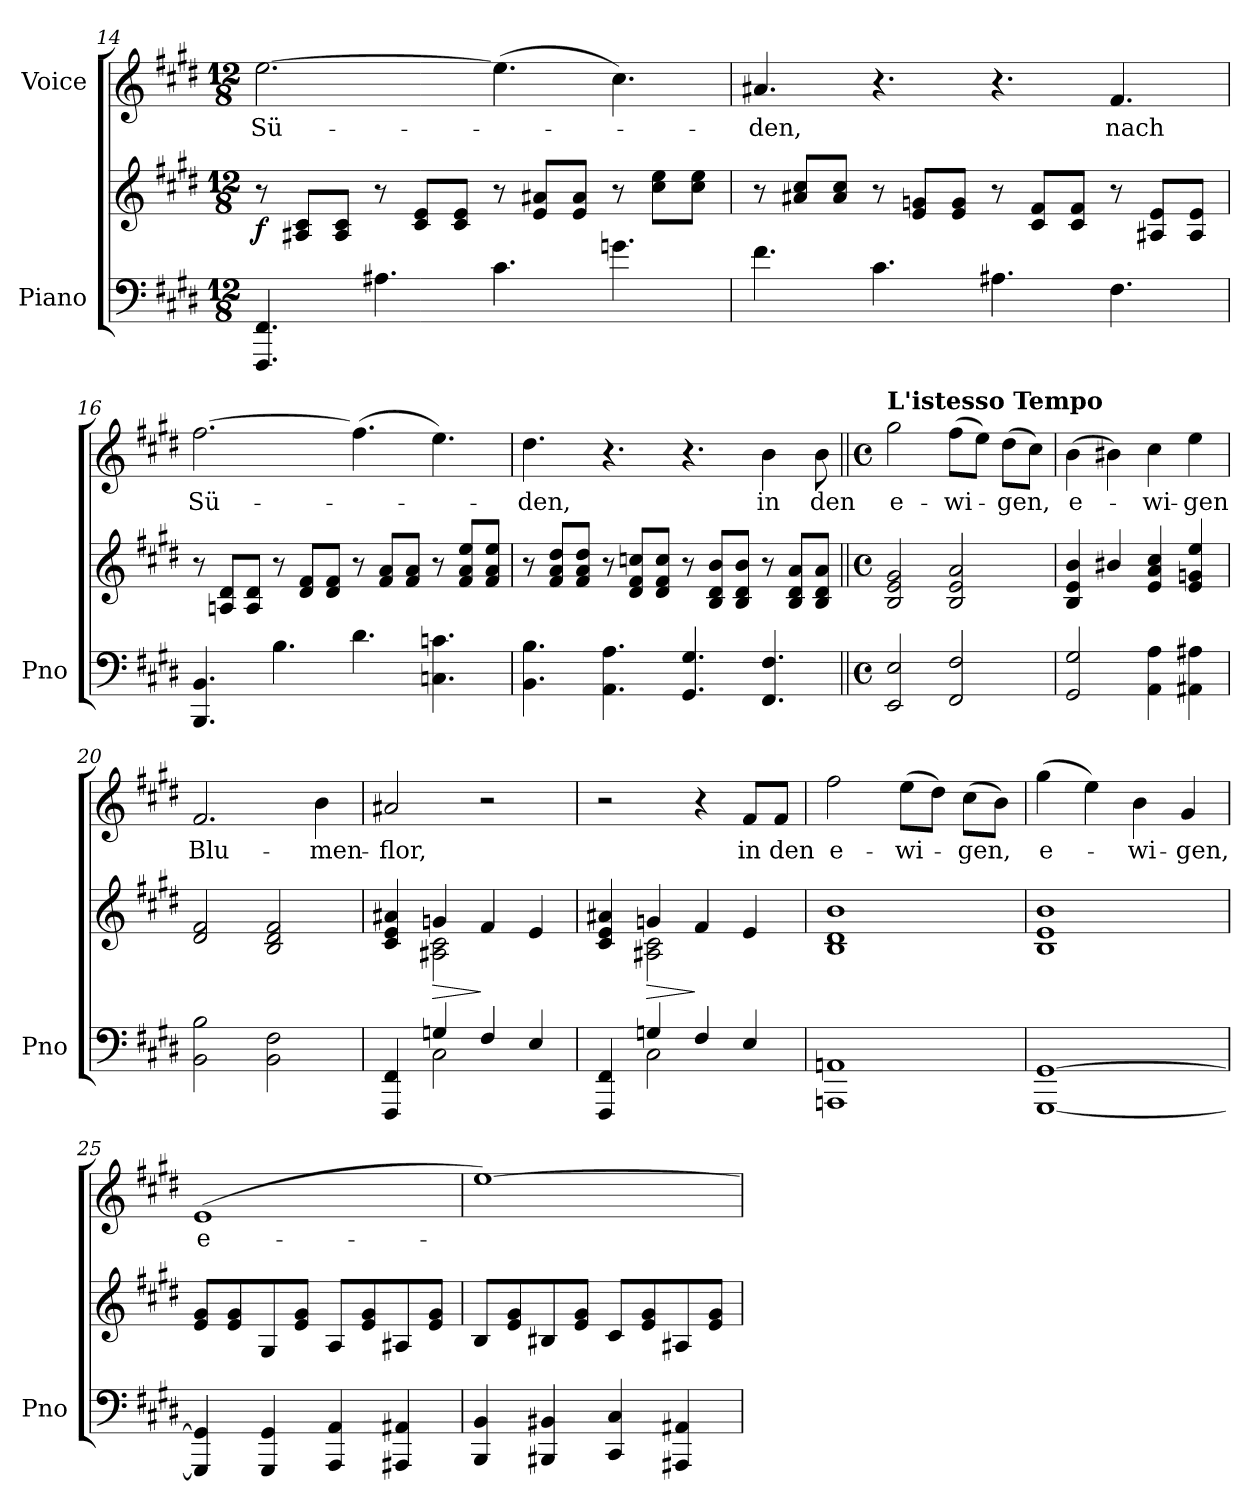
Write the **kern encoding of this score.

**kern	**kern	**dynam	**kern	**text
*part2	*part2	*part2	*part1	*part1
*staff3	*staff2	*staff2/3	*staff1	*staff1
*I"Piano	*	*	*I"Voice	*
*I'Pno	*	*	*	*
!!LO:PB:g=z
*clefF4	*clefG2	*	*clefG2	*
*k[f#c#g#d#]	*k[f#c#g#d#]	*	*k[f#c#g#d#]	*
*M12/8	*M12/8	*	*M12/8	*
=14	=14	=14	=14	=14
!	!	!LO:DY:b	!	!LO:LY:b
4.FFF#/ 4.FF#/	8r	f	[2.ee\	Sü-
.	8A#X/ 8c#/L	.	.	.
.	8A#/ 8c#/J	.	.	.
4.A#X\	8r	.	.	.
.	8c#/ 8e/L	.	.	.
.	8c#/ 8e/J	.	.	.
4.c#\	8r	.	(>4.ee\]	.
.	8e/ 8a#X/L	.	.	.
.	8e/ 8a#/J	.	.	.
4.gn\	8r	.	4.cc#\)	.
.	8cc#\ 8ee\L	.	.	.
.	8cc#\ 8ee\J	.	.	.
=15	=15	=15	=15	=15
!	!	!	!	!LO:LY:b
4.f#\	8r	.	4.a#X/	-den,
.	8a#X/ 8cc#/L	.	.	.
.	8a#/ 8cc#/J	.	.	.
4.c#\	8r	.	4.r	.
.	8e/ 8gn/L	.	.	.
.	8e/ 8g/J	.	.	.
4.A#X\	8r	.	4.r	.
.	8c#/ 8f#/L	.	.	.
.	8c#/ 8f#/J	.	.	.
!	!	!	!	!LO:LY:b
4.F#\	8r	.	4.f#/	nach
.	8A#X/ 8e/L	.	.	.
.	8A#/ 8e/J	.	.	.
=16	=16	=16	=16	=16
!	!	!	!	!LO:LY:b
4.BBB/ 4.BB/	8r	.	[2.ff#\	Sü-
.	8An/ 8d#/L	.	.	.
.	8A/ 8d#/J	.	.	.
4.B\	8r	.	.	.
.	8d#/ 8f#/L	.	.	.
.	8d#/ 8f#/J	.	.	.
4.d#\	8r	.	(>4.ff#\]	.
.	8f#/ 8a/L	.	.	.
.	8f#/ 8a/J	.	.	.
4.Cn\ 4.cn\	8r	.	4.ee\)	.
.	8f#/ 8a/ 8ee/L	.	.	.
.	8f#/ 8a/ 8ee/J	.	.	.
!!LO:LB:g=z
=17	=17	=17	=17	=17
!	!	!	!	!LO:LY:b
4.BB\ 4.B\	8r	.	4.dd#\	-den,
.	8f#/ 8a/ 8dd#/L	.	.	.
.	8f#/ 8a/ 8dd#/J	.	.	.
4.AA\ 4.A\	8r	.	4.r	.
.	8d#/ 8f#/ 8ccn/L	.	.	.
.	8d#/ 8f#/ 8cc/J	.	.	.
4.GG#/ 4.G#/	8r	.	4.r	.
.	8B/ 8d#/ 8b/L	.	.	.
.	8B/ 8d#/ 8b/J	.	.	.
!	!	!	!	!LO:LY:b
4.FF#/ 4.F#/	8r	.	4b\	in
.	8B/ 8d#/ 8a/L	.	.	.
!	!	!	!	!LO:LY:b
.	8B/ 8d#/ 8a/J	.	8b\	den
=18||	=18||	=18||	=18||	=18||
*M4/4	*M4/4	*	*M4/4	*
*met(c)	*met(c)	*	*met(c)	*
!	!	!	!LO:TX:a:B:t=L'istesso Tempo	!
!	!	!	!	!LO:LY:b
2EE/ 2E/	2B/ 2e/ 2g#/	.	2gg#\	e-
!	!	!	!	!LO:LY:b
2FF#/ 2F#/	2B/ 2e/ 2a/	.	(>8ff#\L	-wi-
.	.	.	8ee\J)	.
!	!	!	!	!LO:LY:b
.	.	.	(>8dd#\L	-gen,
.	.	.	8cc#\J)	.
=19	=19	=19	=19	=19
!	!	!	!	!LO:LY:b
2GG#/ 2G#/	4B/ 4e/ 4b/	.	(>4b\	e-
.	4b#X/	.	4b#X\)	.
!	!	!	!	!LO:LY:b
4AA\ 4A\	4e/ 4a/ 4cc#/	.	4cc#\	-wi-
!	!	!	!	!LO:LY:b
4AA#X\ 4A#X\	4e/ 4gn/ 4ee/	.	4ee\	-gen
=20	=20	=20	=20	=20
!	!	!	!	!LO:LY:b
2BB\ 2B\	2d#/ 2f#/	.	2.f#/	Blu-
2BB\ 2F#\	2B/ 2d#/ 2f#/	.	.	.
!	!	!	!	!LO:LY:b
.	.	.	4b\	-men-
=21	=21	=21	=21	=21
*^	*^	*	*	*
!	!	!	!	!	!	!LO:LY:b
4FFF#/ 4FF#/	4rAyy	4c#/ 4e/ 4a#X/	4rcyy	.	2a#X/	-flor,
!	!	!	!	!LO:HP:b	!	!
4Gn/	2C#\	4gn/	2A#X\ 2c#\	>	.	.
4F#/	.	4f#/	.	]	2r	.
4E/	4ryy	4e/	4ryy	.	.	.
!!LO:LB:g=z
=22	=22	=22	=22	=22	=22	=22
4FFF#/ 4FF#/	4rAyy	4c#/ 4e/ 4a#X/	4rcyy	.	2r	.
!	!	!	!	!LO:HP:b	!	!
4Gn/	2C#\	4gn/	2A#X\ 2c#\	>	.	.
4F#/	.	4f#/	.	]	4r	.
!	!	!	!	!	!	!LO:LY:b
4E/	4ryy	4e/	4reyy	.	8f#/L	in
!	!	!	!	!	!	!LO:LY:b
.	.	.	.	.	8f#/J	den
*v	*v	*	*	*	*	*
*	*v	*v	*	*	*
=23	=23	=23	=23	=23
!	!	!	!	!LO:LY:b
1AAAn 1AAn	1B 1d# 1b	.	2ff#\	e-
!	!	!	!	!LO:LY:b
.	.	.	(>8ee\L	-wi-
.	.	.	8dd#\J)	.
!	!	!	!	!LO:LY:b
.	.	.	(>8cc#\L	-gen,
.	.	.	8b\J)	.
=24	=24	=24	=24	=24
!	!	!	!	!LO:LY:b
[1GGG# [1GG#	1B 1e 1b	.	(>4gg#\	e-
.	.	.	4ee\)	.
!	!	!	!	!LO:LY:b
.	.	.	4b\	-wi-
!	!	!	!	!LO:LY:b
.	.	.	4g#/	-gen,
=25	=25	=25	=25	=25
!	!	!	!	!LO:LY:b
4GGG#/] 4GG#/]	8e/ 8g#/L	.	(>1e	e-
.	8e/ 8g#/	.	.	.
4GGG#/ 4GG#/	8G#/	.	.	.
.	8e/ 8g#/J	.	.	.
4AAA/ 4AA/	8A/L	.	.	.
.	8e/ 8g#/	.	.	.
4AAA#X/ 4AA#X/	8A#X/	.	.	.
.	8e/ 8g#/J	.	.	.
=26	=26	=26	=26	=26
4BBB/ 4BB/	8B/L	.	[1ee)	.
.	8e/ 8g#/	.	.	.
4BBB#X/ 4BB#X/	8B#X/	.	.	.
.	8e/ 8g#/J	.	.	.
4CC#/ 4C#/	8c#/L	.	.	.
.	8e/ 8g#/	.	.	.
4AAA#X/ 4AA#X/	8A#X/	.	.	.
.	8e/ 8g#/J	.	.	.
=	=	=	=	=
*-	*-	*-	*-	*-
